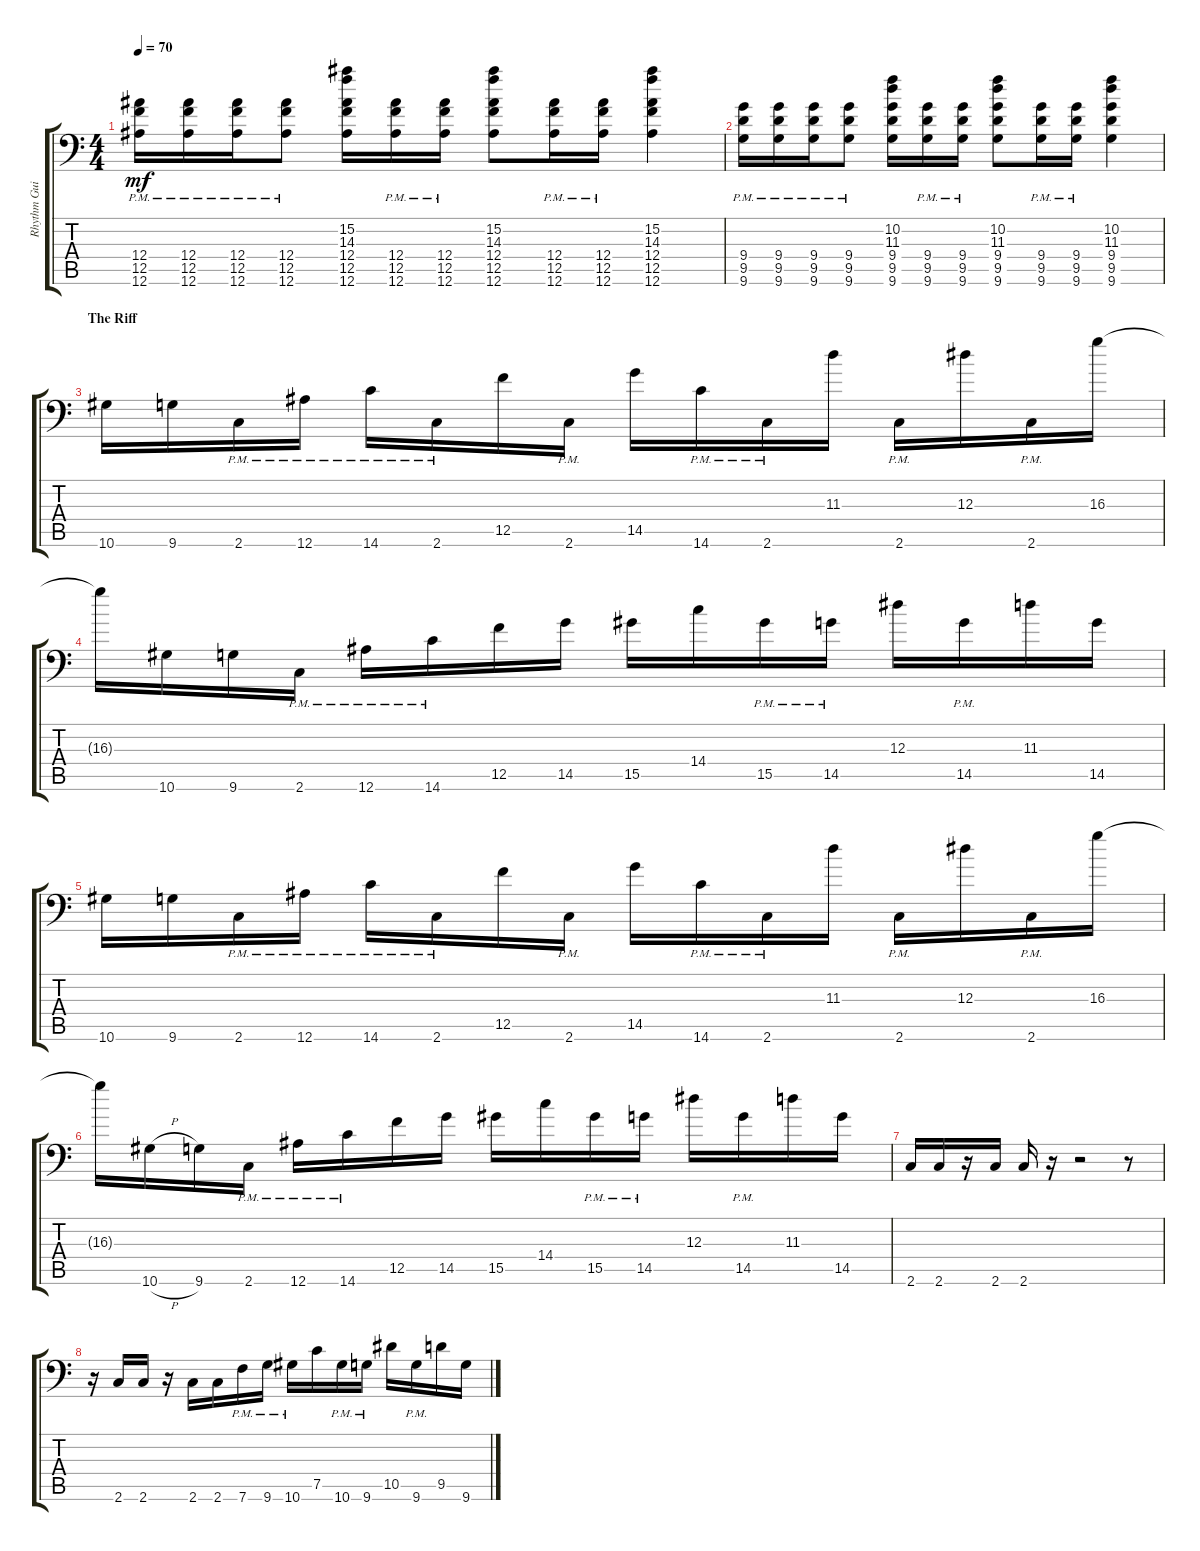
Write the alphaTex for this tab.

\track ("Rhythm Guitar" "Rhythm Gui") {instrument overdrivenguitar}
\staff {score tabs}
\tuning (C4 G3 Eb3 Bb2 F2 Bb1) {hide}
\ts (4 4)
\tempo 70
\clef f4
\ks c
(12.4{pm} 12.5{pm} 12.6{pm}).16{dy mf} (12.4{pm} 12.5{pm} 12.6{pm}).16 (12.4{pm} 12.5{pm} 12.6{pm}).16 (12.4{pm} 12.5{pm} 12.6{pm}).8 (15.2 14.3 12.4 12.5 12.6).16 (12.4{pm} 12.5{pm} 12.6{pm}).16 (12.4{pm} 12.5{pm} 12.6{pm}).16 (15.2 14.3 12.4 12.5 12.6).8 (12.4{pm} 12.5{pm} 12.6{pm}).16 (12.4{pm} 12.5{pm} 12.6{pm}).16 (15.2 14.3 12.4 12.5 12.6).4 |
(9.4{pm} 9.5{pm} 9.6{pm}).16 (9.4{pm} 9.5{pm} 9.6{pm}).16 (9.4{pm} 9.5{pm} 9.6{pm}).16 (9.4{pm} 9.5{pm} 9.6{pm}).8 (10.2 11.3 9.4 9.5 9.6).16 (9.4{pm} 9.5{pm} 9.6{pm}).16 (9.4{pm} 9.5{pm} 9.6{pm}).16 (10.2 11.3 9.4 9.5 9.6).8 (9.4{pm} 9.5{pm} 9.6{pm}).16 (9.4{pm} 9.5{pm} 9.6{pm}).16 (10.2 11.3 9.4 9.5 9.6).4 |
\section ("" "The Riff")
10.6.16 9.6.16 2.6{pm}.16 12.6{pm}.16 14.6{pm}.16 2.6{pm}.16 12.5.16 2.6{pm}.16 14.5.16 14.6{pm}.16 2.6{pm}.16 11.3.16 2.6{pm}.16 12.3.16 2.6{pm}.16 16.3.16 |
16.3{t}.16 10.6.16 9.6.16 2.6{pm}.16 12.6{pm}.16 14.6{pm}.16 12.5.16 14.5.16 15.5.16 14.4.16 15.5{pm}.16 14.5{pm}.16 12.3.16 14.5{pm}.16 11.3.16 14.5.16 |
10.6.16 9.6.16 2.6{pm}.16 12.6{pm}.16 14.6{pm}.16 2.6{pm}.16 12.5.16 2.6{pm}.16 14.5.16 14.6{pm}.16 2.6{pm}.16 11.3.16 2.6{pm}.16 12.3.16 2.6{pm}.16 16.3.16 |
16.3{t}.16 10.6{h}.16 9.6.16 2.6{pm}.16 12.6{pm}.16 14.6{pm}.16 12.5.16 14.5.16 15.5.16 14.4.16 15.5{pm}.16 14.5{pm}.16 12.3.16 14.5{pm}.16 11.3.16 14.5.16 |
2.6.16 2.6.16 r.16 2.6.16 2.6.16 r.16 r.2 r.8 |
r.16 2.6.16 2.6.16 r.16 2.6.16 2.6.16 7.6{pm}.16 9.6{pm}.16 10.6{pm}.16 7.5.16 10.6{pm}.16 9.6{pm}.16 10.5.16 9.6{pm}.16 9.5.16 9.6.16
